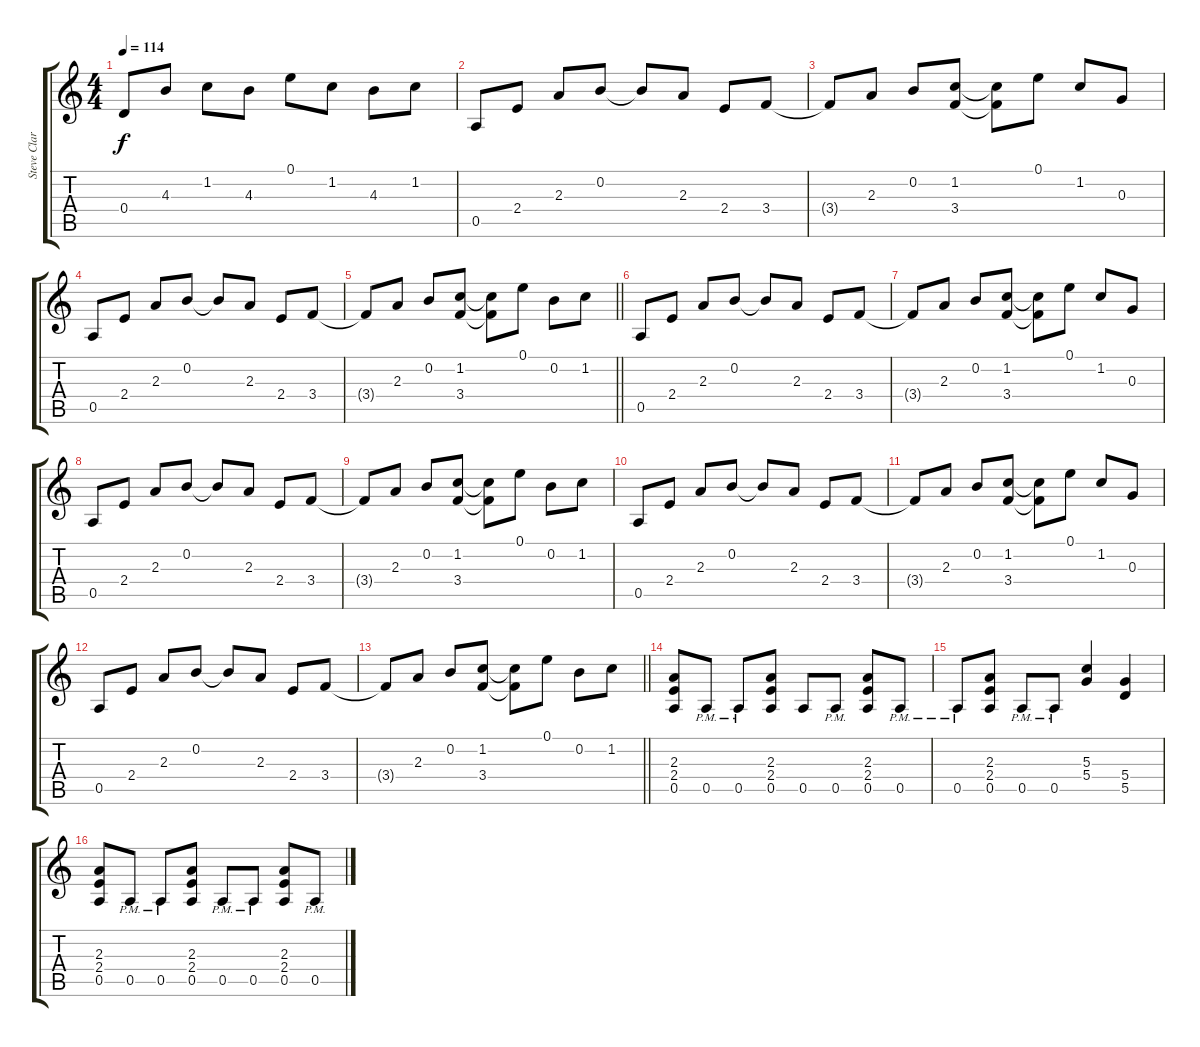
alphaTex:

\track ("Steve Clark" "Steve Clar") {instrument acousticguitarsteel}
\staff {score tabs}
\tuning (E4 B3 G3 D3 A2 E2) {hide}
\ts (4 4)
\tempo 114
\clef g2
\ks aminor
0.4.8{dy f} 4.3.8 1.2.8 4.3.8 0.1.8 1.2.8 4.3.8 1.2.8 |
\ks c
0.5.8 2.4.8 2.3.8 0.2.8 0.2{t}.8 2.3.8 2.4.8 3.4.8 |
3.4{t}.8 2.3.8 0.2.8 (1.2 3.4).8 (1.2{t} 3.4{t}).8 0.1.8 1.2.8 0.3.8 |
0.5.8 2.4.8 2.3.8 0.2.8 0.2{t}.8 2.3.8 2.4.8 3.4.8 |
\barLineRight lightlight
3.4{t}.8 2.3.8 0.2.8 (1.2 3.4).8 (1.2{t} 3.4{t}).8 0.1.8 0.2.8 1.2.8 |
0.5.8 2.4.8 2.3.8 0.2.8 0.2{t}.8 2.3.8 2.4.8 3.4.8 |
3.4{t}.8 2.3.8 0.2.8 (1.2 3.4).8 (1.2{t} 3.4{t}).8 0.1.8 1.2.8 0.3.8 |
0.5.8 2.4.8 2.3.8 0.2.8 0.2{t}.8 2.3.8 2.4.8 3.4.8 |
3.4{t}.8 2.3.8 0.2.8 (1.2 3.4).8 (1.2{t} 3.4{t}).8 0.1.8 0.2.8 1.2.8 |
0.5.8 2.4.8 2.3.8 0.2.8 0.2{t}.8 2.3.8 2.4.8 3.4.8 |
3.4{t}.8 2.3.8 0.2.8 (1.2 3.4).8 (1.2{t} 3.4{t}).8 0.1.8 1.2.8 0.3.8 |
0.5.8 2.4.8 2.3.8 0.2.8 0.2{t}.8 2.3.8 2.4.8 3.4.8 |
\barLineRight lightlight
3.4{t}.8 2.3.8 0.2.8 (1.2 3.4).8 (1.2{t} 3.4{t}).8 0.1.8 0.2.8 1.2.8 |
(2.3 2.4 0.5).8{volume 16 instrument distortionguitar} 0.5{pm}.8 0.5{pm}.8 (2.3 2.4 0.5).8 0.5.8 0.5{pm}.8 (2.3 2.4 0.5).8 0.5{pm}.8 |
0.5{pm}.8 (2.3 2.4 0.5).8 0.5{pm}.8 0.5{pm}.8 (5.3 5.4).4 (5.4 5.5).4 |
(2.3 2.4 0.5).8 0.5{pm}.8 0.5{pm}.8 (2.3 2.4 0.5).8 0.5{pm}.8 0.5{pm}.8 (2.3 2.4 0.5).8 0.5{pm}.8
